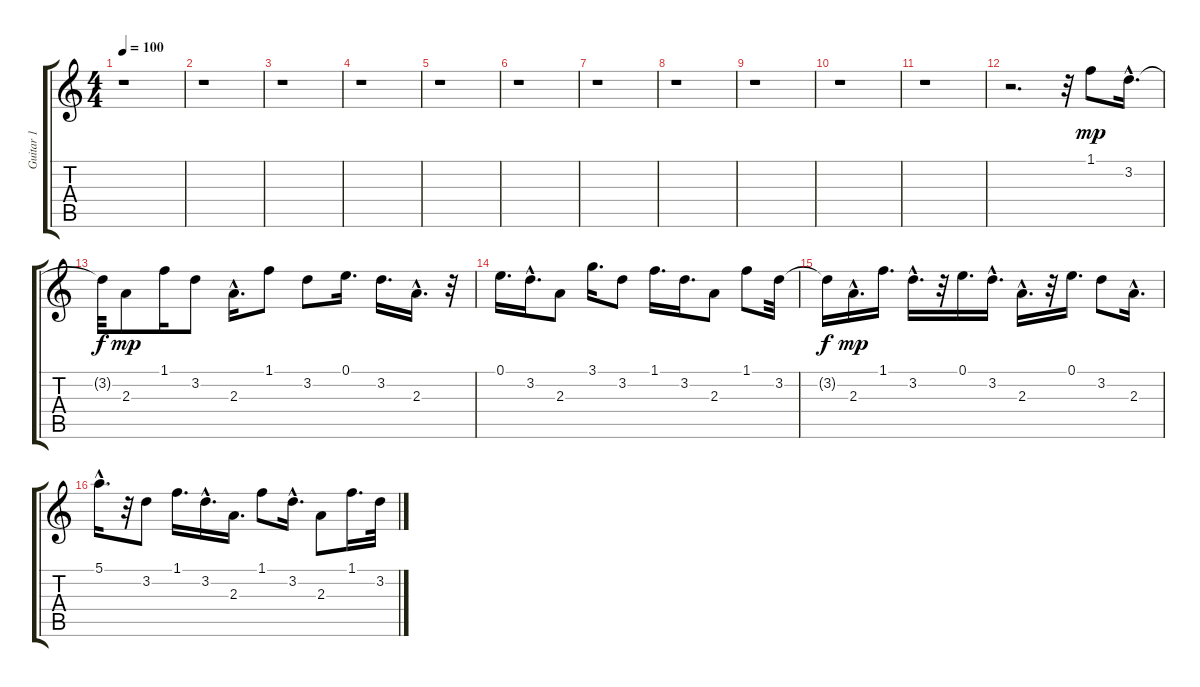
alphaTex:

\track ("Guitar 1" "Guitar 1") {instrument acousticguitarnylon}
\staff {score tabs}
\tuning (E4 B3 G3 D3 A2 E2) {hide}
\ts (4 4)
\tempo 100
\clef g2
\ks c
r.1{dy f} |
r.1 |
r.1 |
r.1 |
r.1 |
r.1 |
r.1 |
r.1 |
r.1 |
r.1 |
r.1 |
r.2{d} r.32 1.1.8{dy mp} 3.2{hac}.16{d} |
3.2{t}.32{dy f} 2.3.8{dy mp} 1.1.16 3.2.8 2.3{hac}.16{d} 1.1.8 3.2.8 0.1.16{d} 3.2.16{d} 2.3{hac}.16{d} r.32 |
0.1.16{d} 3.2{hac}.16{d} 2.3.8 3.1.16{d} 3.2.8 1.1.16{d} 3.2.16{d} 2.3.8 1.1.8 3.2.32 |
3.2{t}.16{dy f} 2.3{hac}.16{d dy mp} 1.1.16{d} 3.2{hac}.16{d} r.32 0.1.16{d} 3.2{hac}.16{d} 2.3{hac}.16{d} r.32 0.1.16{d} 3.2.8 2.3{hac}.16{d} |
5.1{hac}.16{d} r.32 3.2.8 1.1.16{d} 3.2{hac}.16{d} 2.3.16{d} 1.1.8 3.2{hac}.16{d} 2.3.8 1.1.16{d} 3.2.32
